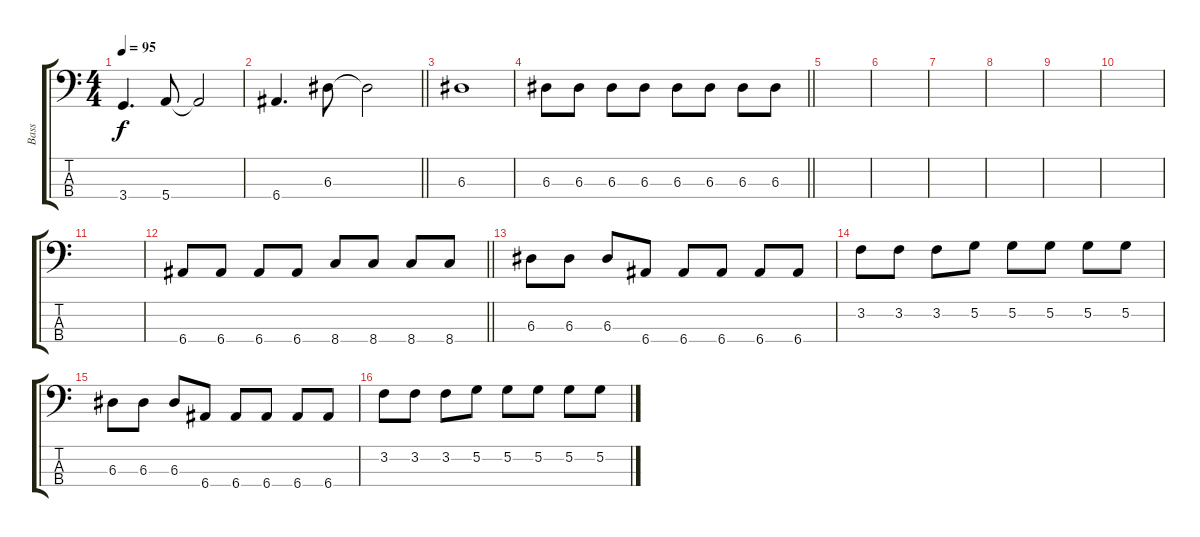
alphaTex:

\track ("Bass" "Bass") {instrument electricbassfinger}
\staff {score tabs}
\tuning (G2 D2 A1 E1) {hide}
\ts (4 4)
\tempo 95
\clef f4
\ks c
3.4.4{d dy f} 5.4.8 5.4{t}.2 |
\barLineRight lightlight
6.4.4{d} 6.3.8 6.3{t}.2 |
6.3.1 |
\barLineRight lightlight
6.3.8 6.3.8 6.3.8 6.3.8 6.3.8 6.3.8 6.3.8 6.3.8 |
|
|
|
|
|
|
|
\barLineRight lightlight
6.4.8 6.4.8 6.4.8 6.4.8 8.4.8 8.4.8 8.4.8 8.4.8 |
6.3.8 6.3.8 6.3.8 6.4.8 6.4.8 6.4.8 6.4.8 6.4.8 |
3.2.8 3.2.8 3.2.8 5.2.8 5.2.8 5.2.8 5.2.8 5.2.8 |
6.3.8 6.3.8 6.3.8 6.4.8 6.4.8 6.4.8 6.4.8 6.4.8 |
3.2.8 3.2.8 3.2.8 5.2.8 5.2.8 5.2.8 5.2.8 5.2.8
